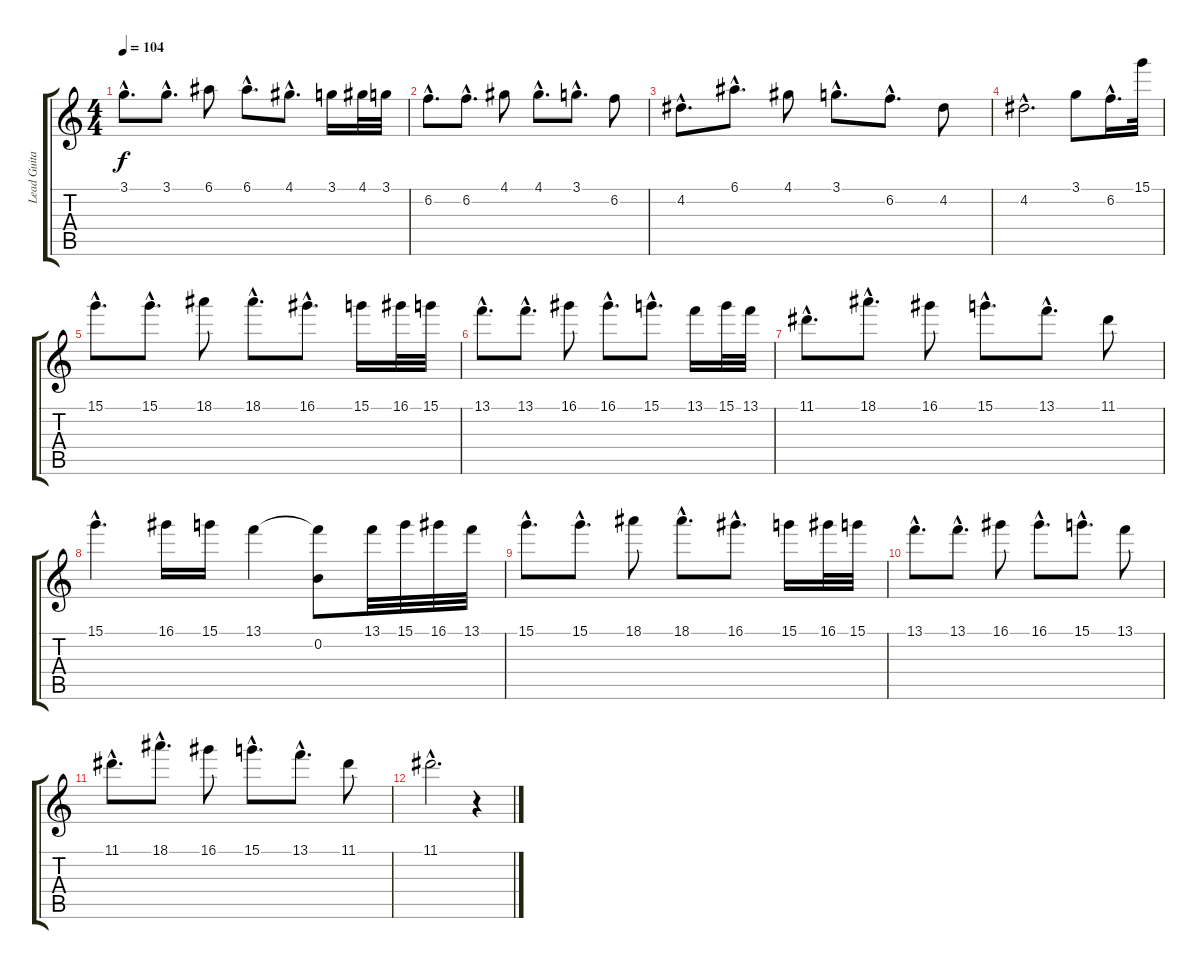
\track ("Lead Guitar" "Lead Guita") {instrument overdrivenguitar}
\staff {score tabs}
\tuning (E4 B3 G3 D3 A2 E2) {hide}
\ts (4 4)
\tempo 104
\clef g2
\ks c
3.1{hac}.8{d dy f} 3.1{hac}.8{d} 6.1.8 6.1{hac}.8{d} 4.1{hac}.8{d} 3.1.16 4.1.32 3.1.32 |
6.2{hac}.8{d} 6.2{hac}.8{d} 4.1.8 4.1{hac}.8{d} 3.1{hac}.8{d} 6.2.8 |
4.2{hac}.8{d} 6.1{hac}.8{d} 4.1.8 3.1{hac}.8{d} 6.2{hac}.8{d} 4.2.8 |
4.2{hac}.2{d} 3.1.8 6.2{hac}.16{d} 15.1.32 |
15.1{hac}.8{d} 15.1{hac}.8{d} 18.1.8 18.1{hac}.8{d} 16.1{hac}.8{d} 15.1.16 16.1.32 15.1.32 |
13.1{hac}.8{d} 13.1{hac}.8{d} 16.1.8 16.1{hac}.8{d} 15.1{hac}.8{d} 13.1.16 15.1.32 13.1.32 |
11.1{hac}.8{d} 18.1{hac}.8{d} 16.1.8 15.1{hac}.8{d} 13.1{hac}.8{d} 11.1.8 |
15.1{hac}.4{d} 16.1.16 15.1.16 13.1.4 (13.1{t} 0.2).8 13.1.32 15.1.32 16.1.32 13.1.32 |
15.1{hac}.8{d} 15.1{hac}.8{d} 18.1.8 18.1{hac}.8{d} 16.1{hac}.8{d} 15.1.16 16.1.32 15.1.32 |
13.1{hac}.8{d} 13.1{hac}.8{d} 16.1.8 16.1{hac}.8{d} 15.1{hac}.8{d} 13.1.8 |
11.1{hac}.8{d} 18.1{hac}.8{d} 16.1.8 15.1{hac}.8{d} 13.1{hac}.8{d} 11.1.8 |
11.1{hac}.2{d} r.4
